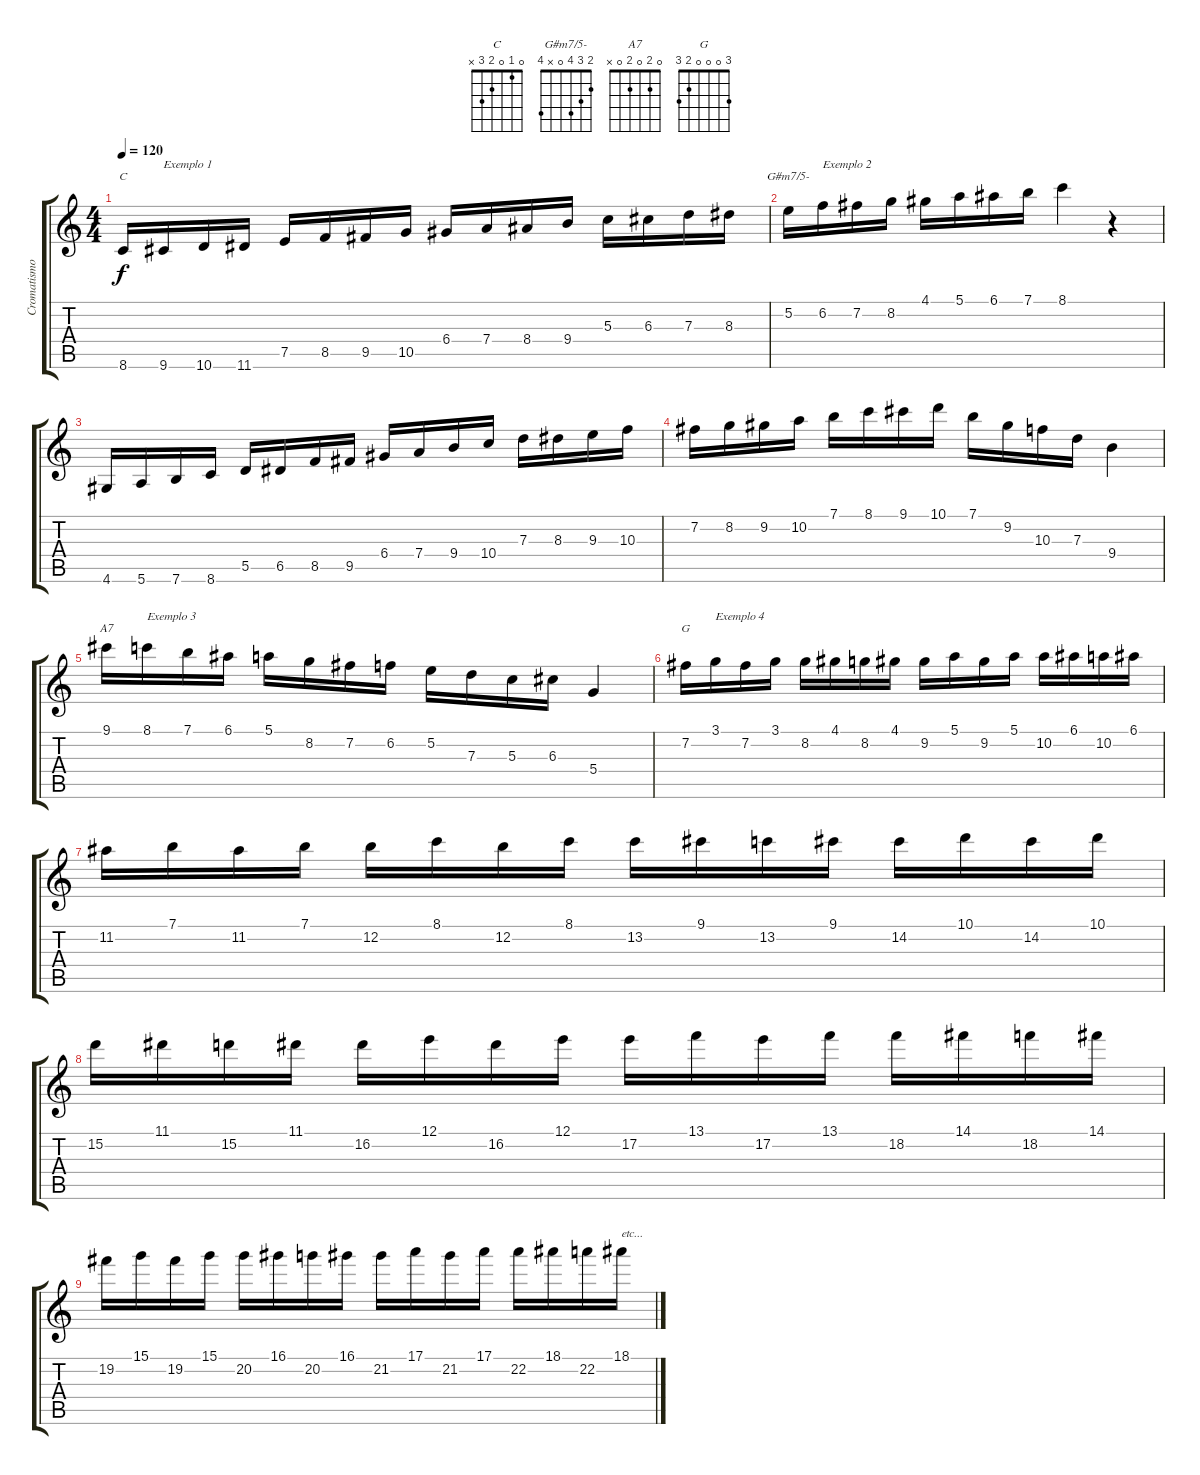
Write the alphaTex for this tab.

\track ("Cromatismos Pirados" "Cromatismo") {instrument overdrivenguitar}
\staff {score tabs}
\tuning (E4 B3 G3 D3 A2 E2) {hide}
\chord ("C" 0 1 0 2 3 x)
\chord ("G#m7/5-" 2 3 4 0 x 4)
\chord ("A7" 0 2 0 2 0 x)
\chord ("G" 3 0 0 0 2 3)
\ts (4 4)
\tempo 120
\clef g2
\ks c
8.6.16{ch "C" dy f instrument overdrivenguitar} 9.6.16{txt "Exemplo 1"} 10.6.16 11.6.16 7.5.16 8.5.16 9.5.16 10.5.16 6.4.16 7.4.16 8.4.16 9.4.16 5.3.16 6.3.16 7.3.16 8.3.16 |
5.2.16{ch "G#m7/5-"} 6.2.16{txt "Exemplo 2"} 7.2.16 8.2.16 4.1.16 5.1.16 6.1.16 7.1.16 8.1.4 r.4 |
4.6.16 5.6.16 7.6.16 8.6.16 5.5.16 6.5.16 8.5.16 9.5.16 6.4.16 7.4.16 9.4.16 10.4.16 7.3.16 8.3.16 9.3.16 10.3.16 |
7.2.16 8.2.16 9.2.16 10.2.16 7.1.16 8.1.16 9.1.16 10.1.16 7.1.16 9.2.16 10.3.16 7.3.16 9.4.4 |
9.1.16{ch "A7"} 8.1.16{txt "Exemplo 3"} 7.1.16 6.1.16 5.1.16 8.2.16 7.2.16 6.2.16 5.2.16 7.3.16 5.3.16 6.3.16 5.4.4 |
7.2.16{ch "G"} 3.1.16{txt "Exemplo 4"} 7.2.16 3.1.16 8.2.16 4.1.16 8.2.16 4.1.16 9.2.16 5.1.16 9.2.16 5.1.16 10.2.16 6.1.16 10.2.16 6.1.16 |
11.2.16 7.1.16 11.2.16 7.1.16 12.2.16 8.1.16 12.2.16 8.1.16 13.2.16 9.1.16 13.2.16 9.1.16 14.2.16 10.1.16 14.2.16 10.1.16 |
15.2.16 11.1.16 15.2.16 11.1.16 16.2.16 12.1.16 16.2.16 12.1.16 17.2.16 13.1.16 17.2.16 13.1.16 18.2.16 14.1.16 18.2.16 14.1.16 |
19.2.16 15.1.16 19.2.16 15.1.16 20.2.16 16.1.16 20.2.16 16.1.16 21.2.16 17.1.16 21.2.16 17.1.16 22.2.16 18.1.16 22.2.16 18.1.16{txt "etc..."}
